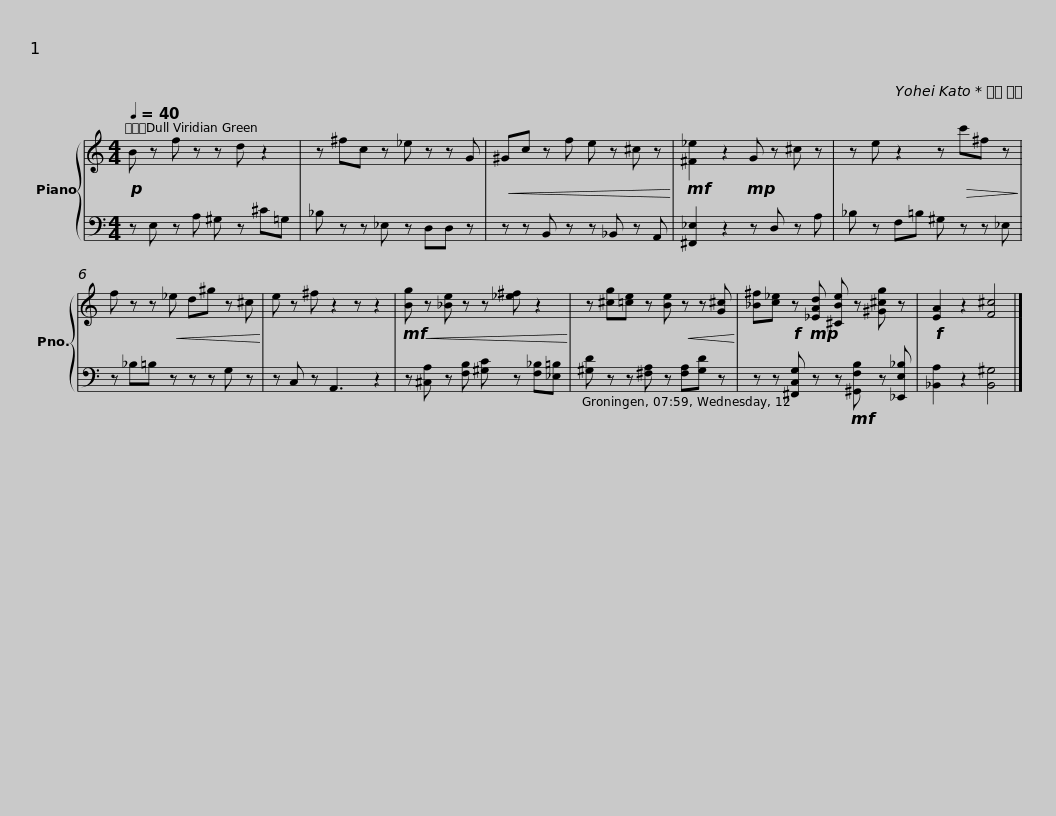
X:1
%%score { 1 | 2 }
L:1/8
Q:1/4=40
M:4/4
I:linebreak $
K:C
V:1 treble
V:2 bass
V:1
!p! B z f z z d z2 | z ^fc z _e z z G |!<(! ^Gc z f e z ^c z!<)! |!mf! [^F_e]2 z2!mp! G z ^c z |$ z e z2 z!>(! c'^f z!>)! | %5
 f z z!<(! _e d^g z ^c!<)! | e z ^f z2 z z2 |!mf!!<(! [Bg] z [_Be] z z [_e^f] z2!<)! |$ z [^cg][=ce] z [Be]!<(! z z [G^c]!<)! | [_B^f][c_e]!f! z!mp! [_EAd] [^CBe] z [^G^cg] z | %10
!f! [EA]2 z2 [F^c]4 |] %11
V:2
 z E, z A, ^G, z ^C=G, | _B, z z _E, z D,D, z | z z B,, z z _B,, z A,, | [^F,,_E,]2 z2 z D, z A, |$ _B, z F,=B, ^G, z z _E, | %5
 z _B,=B, z z z G, z | z C, z A,,3 z2 | z [^C,A,] z [F,B,] [^G,C] z [F,_B,][_E,=B,] |$ [^G,D] z z [^F,A,] z [F,A,][G,D] z | z z [^F,,C,G,] z z!mf! [^G,,F,B,] z [_E,,E,_B,] | %10
 [_B,,A,]2 z2 [B,,^G,]4 |] %11
